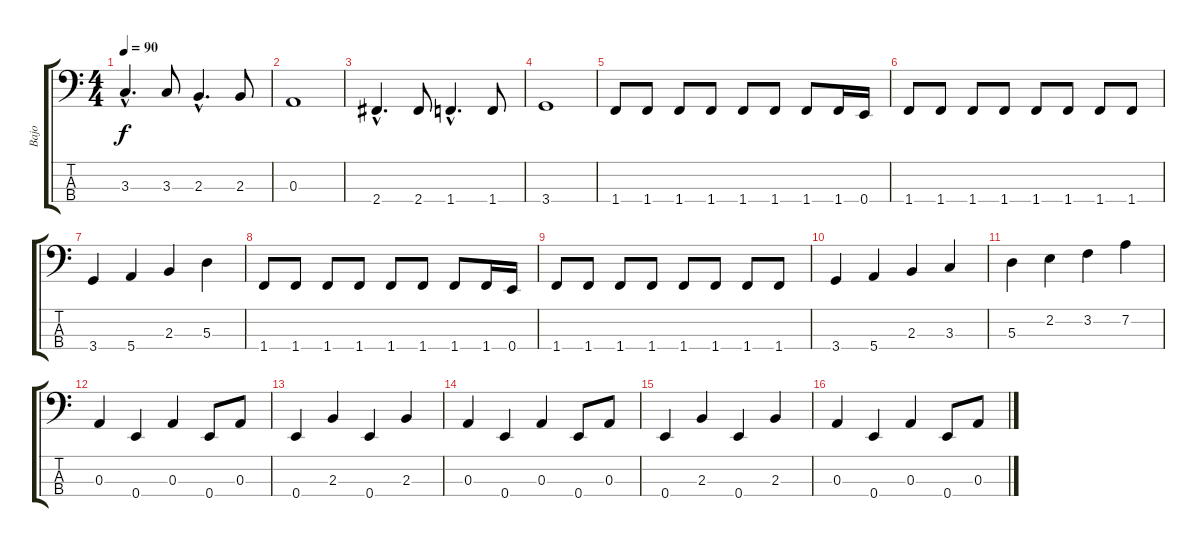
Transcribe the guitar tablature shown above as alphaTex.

\track ("Bajo" "Bajo") {instrument electricbasspick}
\staff {score tabs}
\tuning (G2 D2 A1 E1) {hide}
\ts (4 4)
\tempo 90
\clef f4
\ks c
3.3{hac}.4{d dy f} 3.3.8 2.3{hac}.4{d} 2.3.8 |
0.3.1 |
2.4{hac}.4{d} 2.4.8 1.4{hac}.4{d} 1.4.8 |
3.4.1 |
1.4.8 1.4.8 1.4.8 1.4.8 1.4.8 1.4.8 1.4.8 1.4.16 0.4.16 |
1.4.8 1.4.8 1.4.8 1.4.8 1.4.8 1.4.8 1.4.8 1.4.8 |
3.4.4 5.4.4 2.3.4 5.3.4 |
1.4.8 1.4.8 1.4.8 1.4.8 1.4.8 1.4.8 1.4.8 1.4.16 0.4.16 |
1.4.8 1.4.8 1.4.8 1.4.8 1.4.8 1.4.8 1.4.8 1.4.8 |
3.4.4 5.4.4 2.3.4 3.3.4 |
5.3.4 2.2.4 3.2.4 7.2.4 |
0.3.4 0.4.4 0.3.4 0.4.8 0.3.8 |
0.4.4 2.3.4 0.4.4 2.3.4 |
0.3.4 0.4.4 0.3.4 0.4.8 0.3.8 |
0.4.4 2.3.4 0.4.4 2.3.4 |
0.3.4 0.4.4 0.3.4 0.4.8 0.3.8
